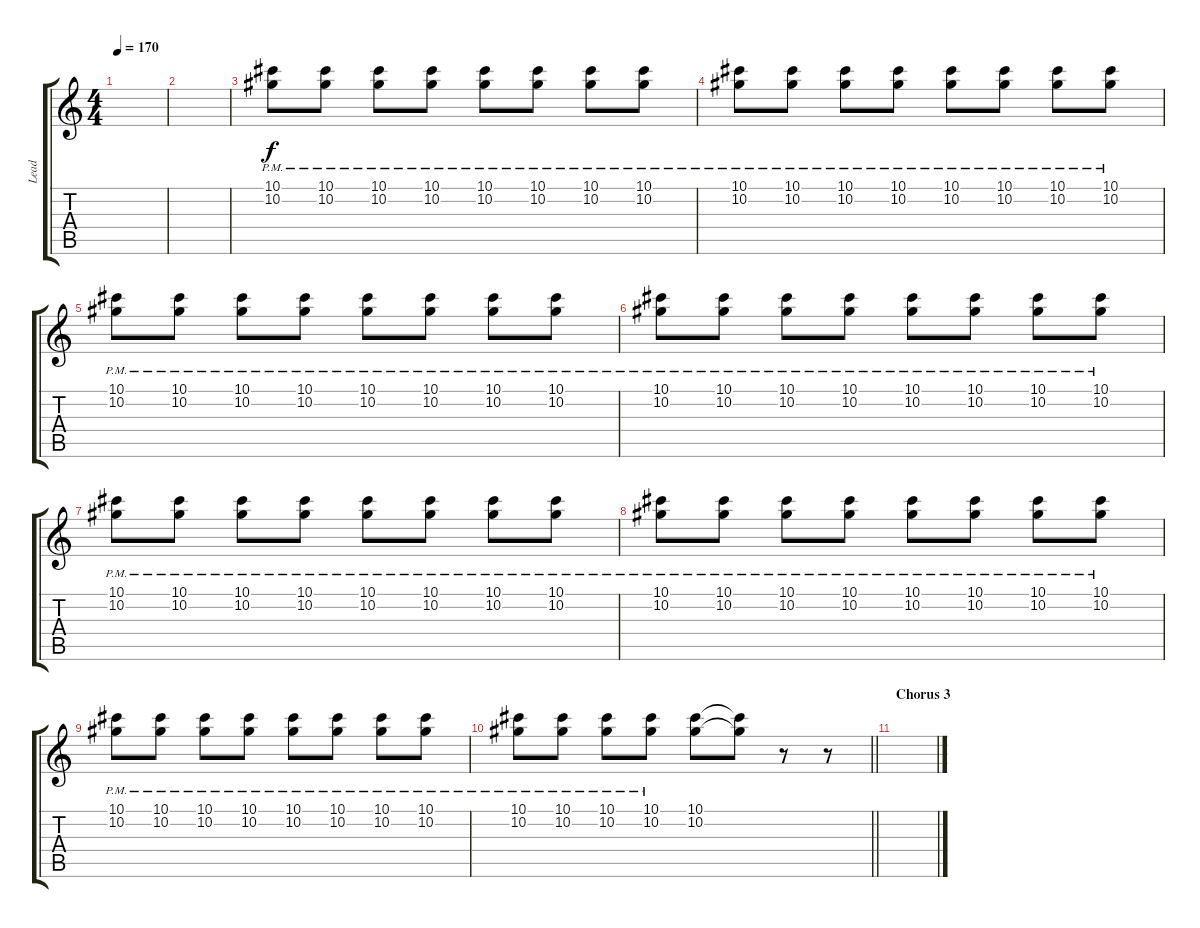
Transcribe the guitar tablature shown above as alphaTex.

\track ("Lead" "Lead") {instrument overdrivenguitar}
\staff {score tabs}
\tuning (Eb4 Bb3 Gb3 Db3 Ab2 Db2) {hide}
\ts (4 4)
\tempo 170
\clef g2
\ks c
|
|
(10.1{pm} 10.2{pm}).8 (10.1{pm} 10.2{pm}).8 (10.1{pm} 10.2{pm}).8 (10.1{pm} 10.2{pm}).8 (10.1{pm} 10.2{pm}).8 (10.1{pm} 10.2{pm}).8 (10.1{pm} 10.2{pm}).8 (10.1{pm} 10.2{pm}).8 |
(10.1{pm} 10.2{pm}).8 (10.1{pm} 10.2{pm}).8 (10.1{pm} 10.2{pm}).8 (10.1{pm} 10.2{pm}).8 (10.1{pm} 10.2{pm}).8 (10.1{pm} 10.2{pm}).8 (10.1{pm} 10.2{pm}).8 (10.1{pm} 10.2{pm}).8 |
(10.1{pm} 10.2{pm}).8 (10.1{pm} 10.2{pm}).8 (10.1{pm} 10.2{pm}).8 (10.1{pm} 10.2{pm}).8 (10.1{pm} 10.2{pm}).8 (10.1{pm} 10.2{pm}).8 (10.1{pm} 10.2{pm}).8 (10.1{pm} 10.2{pm}).8 |
(10.1{pm} 10.2{pm}).8 (10.1{pm} 10.2{pm}).8 (10.1{pm} 10.2{pm}).8 (10.1{pm} 10.2{pm}).8 (10.1{pm} 10.2{pm}).8 (10.1{pm} 10.2{pm}).8 (10.1{pm} 10.2{pm}).8 (10.1{pm} 10.2{pm}).8 |
(10.1{pm} 10.2{pm}).8 (10.1{pm} 10.2{pm}).8 (10.1{pm} 10.2{pm}).8 (10.1{pm} 10.2{pm}).8 (10.1{pm} 10.2{pm}).8 (10.1{pm} 10.2{pm}).8 (10.1{pm} 10.2{pm}).8 (10.1{pm} 10.2{pm}).8 |
(10.1{pm} 10.2{pm}).8 (10.1{pm} 10.2{pm}).8 (10.1{pm} 10.2{pm}).8 (10.1{pm} 10.2{pm}).8 (10.1{pm} 10.2{pm}).8 (10.1{pm} 10.2{pm}).8 (10.1{pm} 10.2{pm}).8 (10.1{pm} 10.2{pm}).8 |
(10.1{pm} 10.2{pm}).8 (10.1{pm} 10.2{pm}).8 (10.1{pm} 10.2{pm}).8 (10.1{pm} 10.2{pm}).8 (10.1{pm} 10.2{pm}).8 (10.1{pm} 10.2{pm}).8 (10.1{pm} 10.2{pm}).8 (10.1{pm} 10.2{pm}).8 |
\barLineRight lightlight
(10.1{pm} 10.2{pm}).8 (10.1{pm} 10.2{pm}).8 (10.1{pm} 10.2{pm}).8 (10.1{pm} 10.2{pm}).8 (10.1 10.2).8 (10.1{t} 10.2{t}).8 r.8 r.8 |
\section ("" "Chorus 3")
